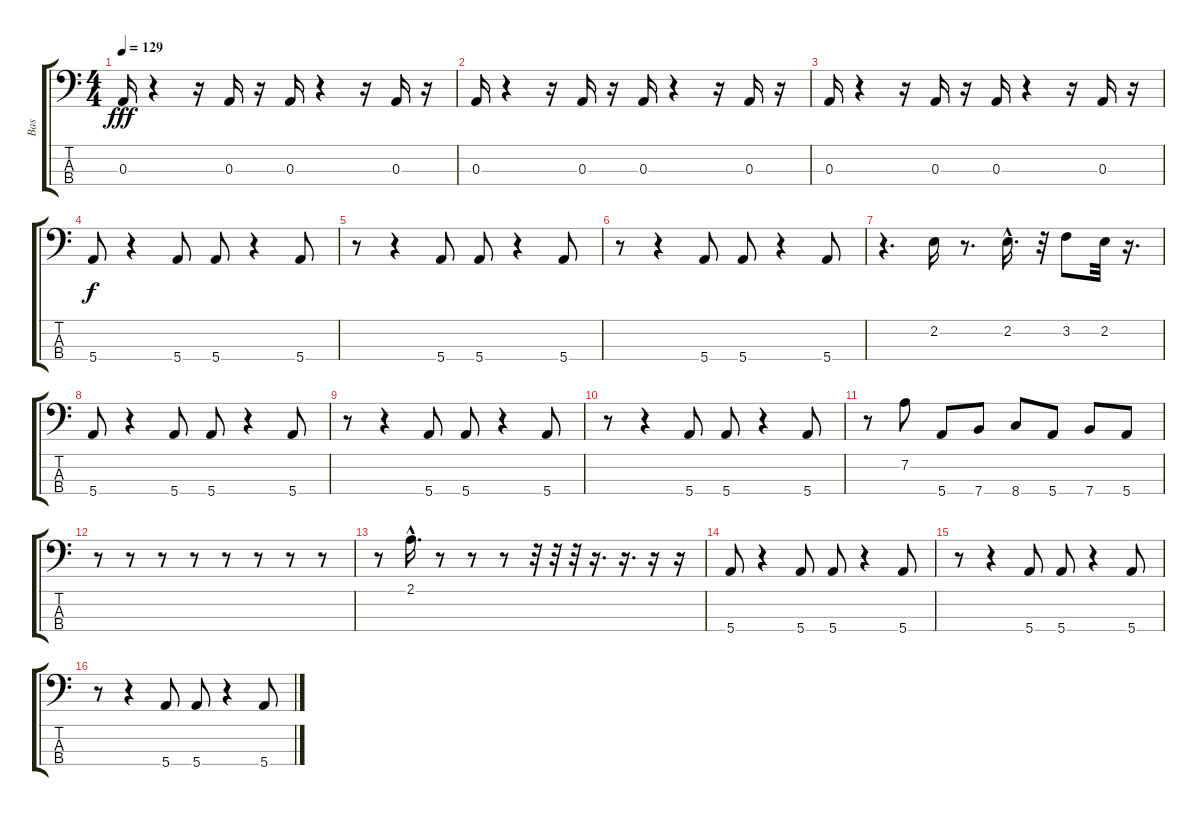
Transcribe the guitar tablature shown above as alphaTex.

\track ("Bas" "Bas") {instrument electricbassfinger}
\staff {score tabs}
\tuning (G2 D2 A1 E1) {hide}
\ts (4 4)
\tempo 129
\clef f4
\ks c
0.3.16{dy fff} r.4 r.16 0.3.16 r.16 0.3.16 r.4 r.16 0.3.16 r.16 |
0.3.16 r.4 r.16 0.3.16 r.16 0.3.16 r.4 r.16 0.3.16 r.16 |
0.3.16 r.4 r.16 0.3.16 r.16 0.3.16 r.4 r.16 0.3.16 r.16 |
5.4.8{dy f} r.4 5.4.8 5.4.8 r.4 5.4.8 |
r.8 r.4 5.4.8 5.4.8 r.4 5.4.8 |
r.8 r.4 5.4.8 5.4.8 r.4 5.4.8 |
r.4{d} 2.2.16 r.8{d} 2.2{hac}.16{d} r.32 3.2.8 2.2.32 r.16{d} |
5.4.8 r.4 5.4.8 5.4.8 r.4 5.4.8 |
r.8 r.4 5.4.8 5.4.8 r.4 5.4.8 |
r.8 r.4 5.4.8 5.4.8 r.4 5.4.8 |
r.8 7.2.8 5.4.8 7.4.8 8.4.8 5.4.8 7.4.8 5.4.8 |
r.8 r.8 r.8 r.8 r.8 r.8 r.8 r.8 |
r.8 2.1{hac}.16{d} r.8 r.8 r.8 r.32 r.32 r.32 r.16{d} r.16{d} r.16 r.16 |
5.4.8 r.4 5.4.8 5.4.8 r.4 5.4.8 |
r.8 r.4 5.4.8 5.4.8 r.4 5.4.8 |
r.8 r.4 5.4.8 5.4.8 r.4 5.4.8
